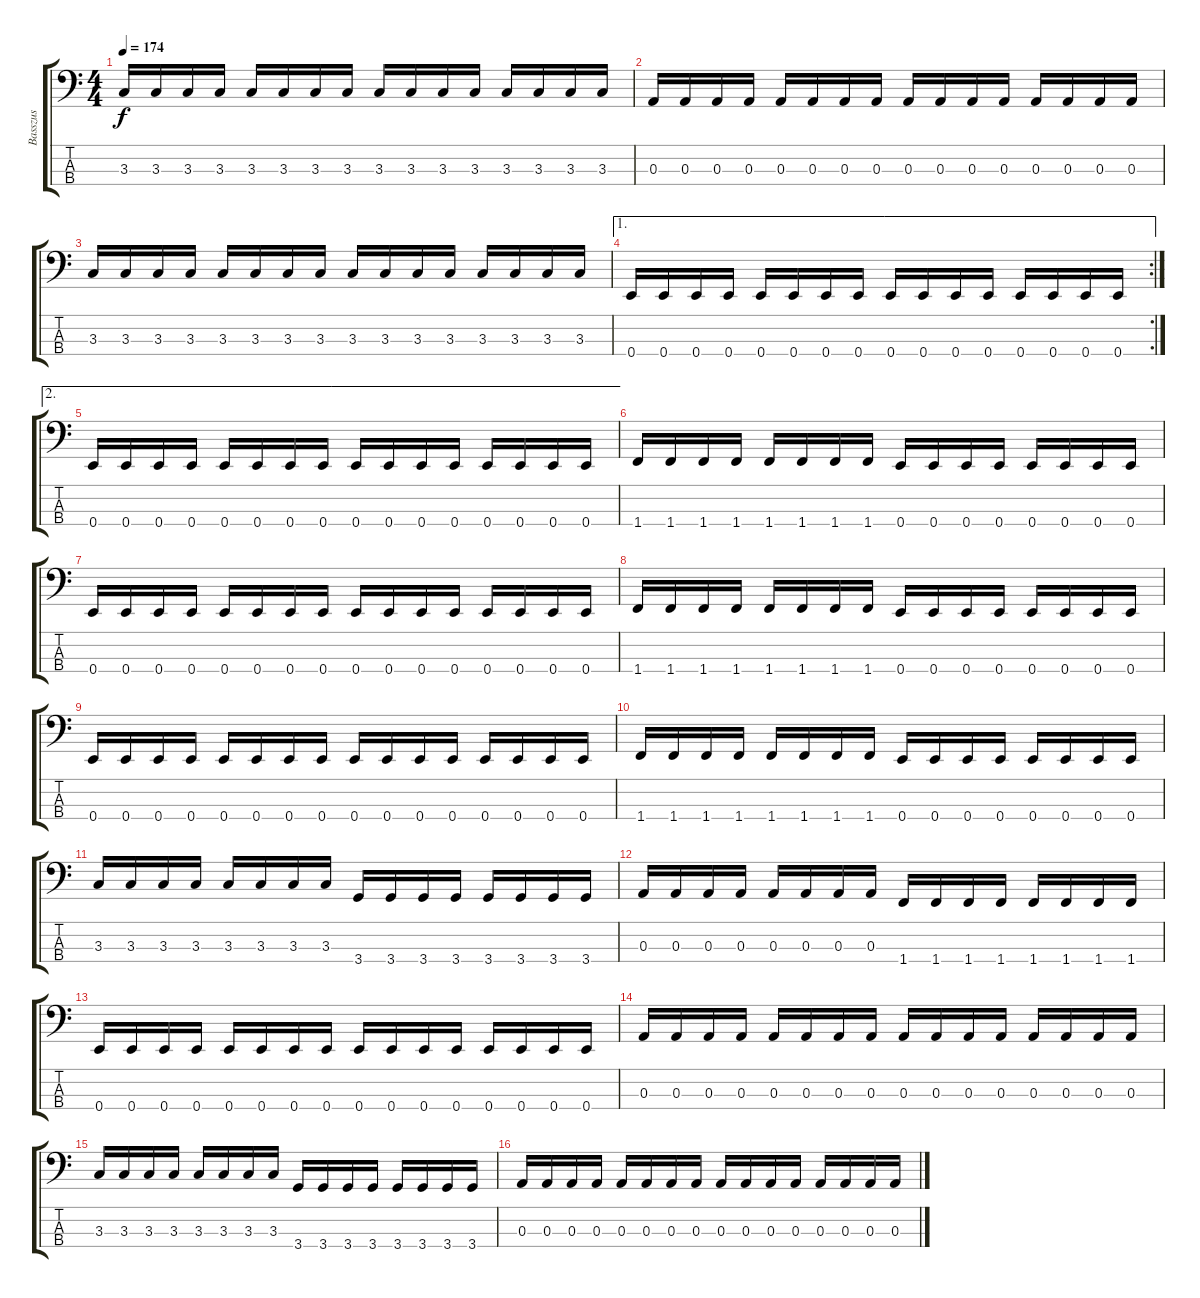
\track ("Basszus" "Basszus") {instrument electricbassfinger}
\staff {score tabs}
\tuning (G2 D2 A1 E1) {hide}
\ts (4 4)
\tempo 174
\clef f4
\ks c
3.3.16{dy f} 3.3.16 3.3.16 3.3.16 3.3.16 3.3.16 3.3.16 3.3.16 3.3.16 3.3.16 3.3.16 3.3.16 3.3.16 3.3.16 3.3.16 3.3.16 |
0.3.16 0.3.16 0.3.16 0.3.16 0.3.16 0.3.16 0.3.16 0.3.16 0.3.16 0.3.16 0.3.16 0.3.16 0.3.16 0.3.16 0.3.16 0.3.16 |
3.3.16 3.3.16 3.3.16 3.3.16 3.3.16 3.3.16 3.3.16 3.3.16 3.3.16 3.3.16 3.3.16 3.3.16 3.3.16 3.3.16 3.3.16 3.3.16 |
\ae 1
\rc 2
0.4.16 0.4.16 0.4.16 0.4.16 0.4.16 0.4.16 0.4.16 0.4.16 0.4.16 0.4.16 0.4.16 0.4.16 0.4.16 0.4.16 0.4.16 0.4.16 |
\ae 2
0.4.16 0.4.16 0.4.16 0.4.16 0.4.16 0.4.16 0.4.16 0.4.16 0.4.16 0.4.16 0.4.16 0.4.16 0.4.16 0.4.16 0.4.16 0.4.16 |
1.4.16 1.4.16 1.4.16 1.4.16 1.4.16 1.4.16 1.4.16 1.4.16 0.4.16 0.4.16 0.4.16 0.4.16 0.4.16 0.4.16 0.4.16 0.4.16 |
0.4.16 0.4.16 0.4.16 0.4.16 0.4.16 0.4.16 0.4.16 0.4.16 0.4.16 0.4.16 0.4.16 0.4.16 0.4.16 0.4.16 0.4.16 0.4.16 |
1.4.16 1.4.16 1.4.16 1.4.16 1.4.16 1.4.16 1.4.16 1.4.16 0.4.16 0.4.16 0.4.16 0.4.16 0.4.16 0.4.16 0.4.16 0.4.16 |
0.4.16 0.4.16 0.4.16 0.4.16 0.4.16 0.4.16 0.4.16 0.4.16 0.4.16 0.4.16 0.4.16 0.4.16 0.4.16 0.4.16 0.4.16 0.4.16 |
1.4.16 1.4.16 1.4.16 1.4.16 1.4.16 1.4.16 1.4.16 1.4.16 0.4.16 0.4.16 0.4.16 0.4.16 0.4.16 0.4.16 0.4.16 0.4.16 |
3.3.16 3.3.16 3.3.16 3.3.16 3.3.16 3.3.16 3.3.16 3.3.16 3.4.16 3.4.16 3.4.16 3.4.16 3.4.16 3.4.16 3.4.16 3.4.16 |
0.3.16 0.3.16 0.3.16 0.3.16 0.3.16 0.3.16 0.3.16 0.3.16 1.4.16 1.4.16 1.4.16 1.4.16 1.4.16 1.4.16 1.4.16 1.4.16 |
0.4.16 0.4.16 0.4.16 0.4.16 0.4.16 0.4.16 0.4.16 0.4.16 0.4.16 0.4.16 0.4.16 0.4.16 0.4.16 0.4.16 0.4.16 0.4.16 |
0.3.16 0.3.16 0.3.16 0.3.16 0.3.16 0.3.16 0.3.16 0.3.16 0.3.16 0.3.16 0.3.16 0.3.16 0.3.16 0.3.16 0.3.16 0.3.16 |
3.3.16 3.3.16 3.3.16 3.3.16 3.3.16 3.3.16 3.3.16 3.3.16 3.4.16 3.4.16 3.4.16 3.4.16 3.4.16 3.4.16 3.4.16 3.4.16 |
0.3.16 0.3.16 0.3.16 0.3.16 0.3.16 0.3.16 0.3.16 0.3.16 0.3.16 0.3.16 0.3.16 0.3.16 0.3.16 0.3.16 0.3.16 0.3.16
